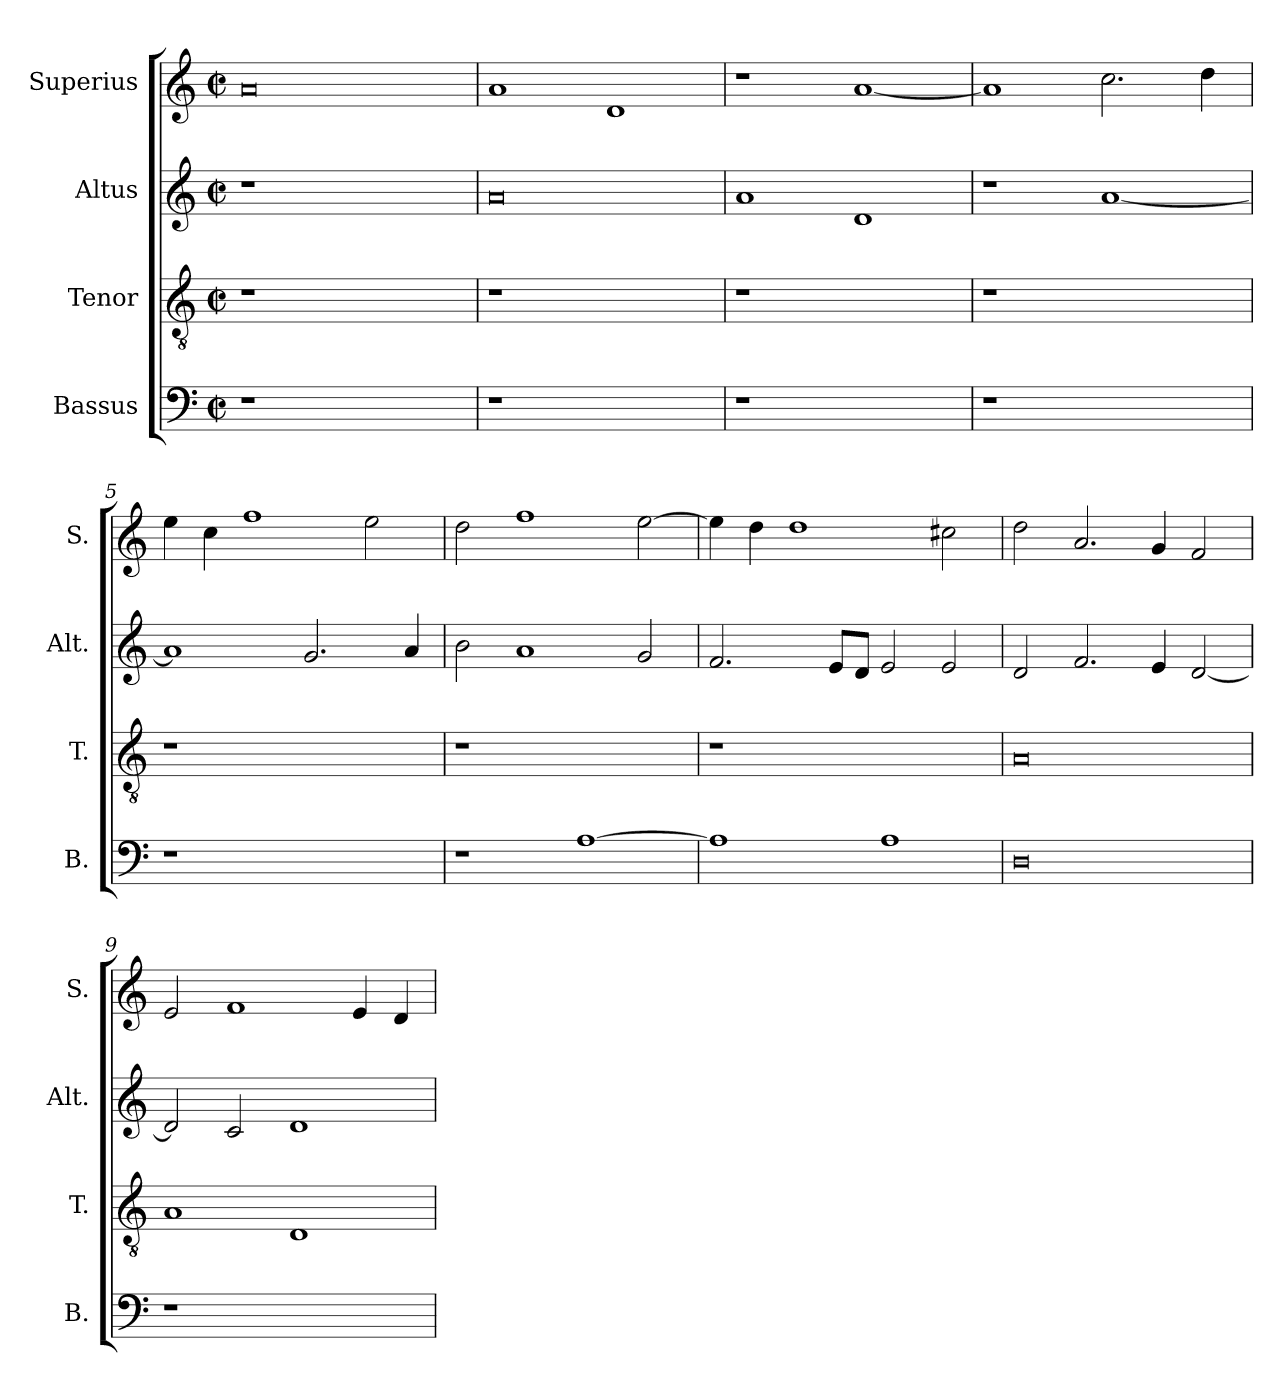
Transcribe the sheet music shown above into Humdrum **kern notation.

**kern	**kern	**kern	**kern
*part4	*part3	*part2	*part1
*staff4	*staff3	*staff2	*staff1
*I"Bassus	*I"Tenor	*I"Altus	*I"Superius
*I'B.	*I'T.	*I'Alt.	*I'S.
!!LO:PB:g=z
*clefF4	*clefGv2	*clefG2	*clefG2
*	*ITrd7c12	*	*
*k[]	*k[]	*k[]	*k[]
*C:	*C:	*C:	*C:
*M2/2	*M2/2	*M2/2	*M2/2
*met(c|)	*met(c|)	*met(c|)	*met(c|)
=1	=1	=1	=1
!LO:N:vis=1	!LO:N:vis=1	!LO:N:vis=1	!
1r	1r	1r	0ai
1ryy	1ryy	1ryy	.
=2	=2	=2	=2
!LO:N:vis=1	!LO:N:vis=1	!	!
1r	1r	0ai	1ai
1ryy	1ryy	.	1di
=3	=3	=3	=3
!LO:N:vis=1	!LO:N:vis=1	!	!
1r	1r	1ai	1r
1ryy	1ryy	1di	[<1ai
=4	=4	=4	=4
!LO:N:vis=1	!LO:N:vis=1	!	!
1r	1r	1r	1ai]
1ryy	1ryy	[<1ai	2.cci\
.	.	.	4ddi\
=5	=5	=5	=5
!LO:N:vis=1	!LO:N:vis=1	!	!
1r	1r	1ai]	4eei\
.	.	.	4cci\
.	.	.	1ffi
1ryy	1ryy	2.gi/	.
.	.	.	2eei\
.	.	4ai/	.
=6	=6	=6	=6
!	!LO:N:vis=1	!	!
1r	1r	2bi\	2ddi\
.	.	1ai	1ffi
[>1Ai	1ryy	.	.
.	.	2gi/	[>2eei\
!!LO:LB:g=z
=7	=7	=7	=7
!	!LO:N:vis=1	!	!
1Ai]	1r	2.fi/	4eei\]
.	.	.	4ddi\
.	.	.	1ddi
.	.	8ei/L	.
.	.	8di/J	.
1Ai	1ryy	2ei/	.
.	.	2ei/	2cc#Xi\
=8	=8	=8	=8
0Di	0AAi	2di/	2ddi\
.	.	2.fi/	2.ai/
.	.	4ei/	4gi/
.	.	[<2di/	2fi/
=9	=9	=9	=9
!LO:N:vis=1	!	!	!
1r	1AAi	2di/]	2ei/
.	.	2ci/	1fi
1ryy	1DDi	1di	.
.	.	.	4ei/
.	.	.	4di/
=	=	=	=
*-	*-	*-	*-
